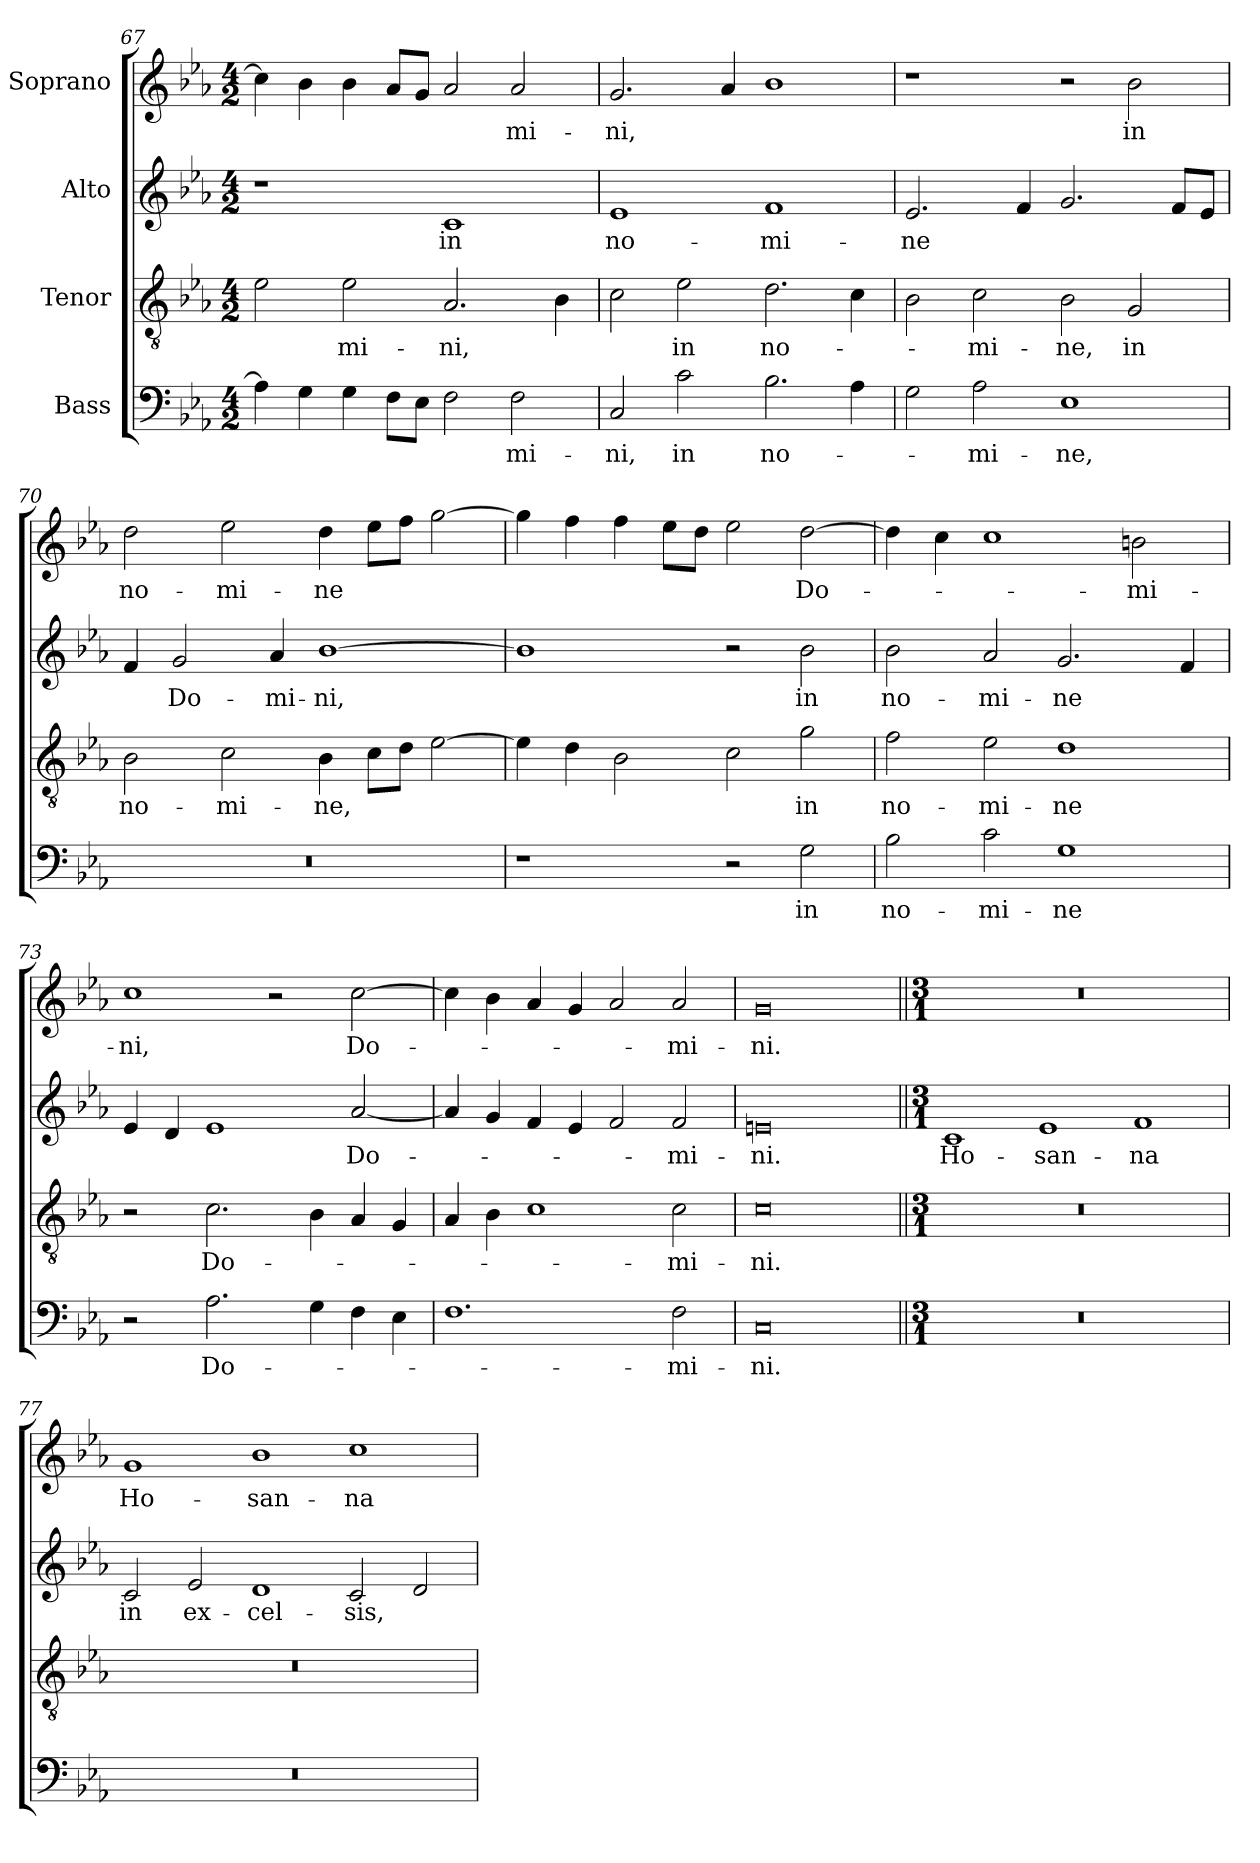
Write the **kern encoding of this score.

**kern	**text	**kern	**text	**kern	**text	**kern	**text
*part4	*part4	*part3	*part3	*part2	*part2	*part1	*part1
*staff4	*staff4	*staff3	*staff3	*staff2	*staff2	*staff1	*staff1
*I"Bass	*	*I"Tenor	*	*I"Alto	*	*I"Soprano	*
!!LO:LB:g=z
*clefF4	*	*clefGv2	*	*clefG2	*	*clefG2	*
*k[b-e-a-]	*	*k[b-e-a-]	*	*k[b-e-a-]	*	*k[b-e-a-]	*
*E-:	*	*E-:	*	*E-:	*	*E-:	*
*M4/2	*	*M4/2	*	*M4/2	*	*M4/2	*
=67	=67	=67	=67	=67	=67	=67	=67
4A-\]	.	2e-\	.	1r	.	4cc\]	.
4G\	.	.	.	.	.	4b-\	.
4G\	.	2e-\	-mi-	.	.	4b-\	.
8F\L	.	.	.	.	.	8a-/L	.
8E-\J	.	.	.	.	.	8g/J	.
2F\	.	2.A-/	-ni,	1c	in	2a-/	.
2F\	-mi-	.	.	.	.	2a-/	-mi-
.	.	4B-\	.	.	.	.	.
=68	=68	=68	=68	=68	=68	=68	=68
2C/	-ni,	2c\	.	1e-	no-	2.g/	-ni,
2c\	in	2e-\	in	.	.	.	.
.	.	.	.	.	.	4a-/	.
2.B-\	no-	2.d\	no-	1f	-mi-	1b-	.
4A-\	.	4c\	.	.	.	.	.
=69	=69	=69	=69	=69	=69	=69	=69
2G\	.	2B-\	.	2.e-/	-ne	1r	.
2A-\	-mi-	2c\	-mi-	.	.	.	.
.	.	.	.	4f/	.	.	.
1E-	-ne,	2B-\	-ne,	2.g/	.	2r	.
.	.	2G/	in	.	.	2b-\	in
.	.	.	.	8f/L	.	.	.
.	.	.	.	8e-/J	.	.	.
=70	=70	=70	=70	=70	=70	=70	=70
0r	.	2B-\	no-	4f/	.	2dd\	no-
.	.	.	.	2g/	Do-	.	.
.	.	2c\	-mi-	.	.	2ee-\	-mi-
.	.	.	.	4a-/	-mi-	.	.
.	.	4B-\	-ne,	[1b-	-ni,	4dd\	-ne
.	.	8c\L	.	.	.	8ee-\L	.
.	.	8d\J	.	.	.	8ff\J	.
.	.	[2e-\	.	.	.	[2gg\	.
=71	=71	=71	=71	=71	=71	=71	=71
1r	.	4e-\]	.	1b-]	.	4gg\]	.
.	.	4d\	.	.	.	4ff\	.
.	.	2B-\	.	.	.	4ff\	.
.	.	.	.	.	.	8ee-\L	.
.	.	.	.	.	.	8dd\J	.
2r	.	2c\	.	2r	.	2ee-\	.
2G\	in	2g\	in	2b-\	in	[2dd\	Do-
=72	=72	=72	=72	=72	=72	=72	=72
2B-\	no-	2f\	no-	2b-\	no-	4dd\]	.
.	.	.	.	.	.	4cc\	.
2c\	-mi-	2e-\	-mi-	2a-/	-mi-	1cc	.
1G	-ne	1d	-ne	2.g/	-ne	.	.
.	.	.	.	.	.	2bn\	-mi-
.	.	.	.	4f/	.	.	.
!!LO:PB:g=z
=73	=73	=73	=73	=73	=73	=73	=73
2r	.	2r	.	4e-/	.	1cc	-ni,
.	.	.	.	4d/	.	.	.
2.A-\	Do-	2.c\	Do-	1e-	.	.	.
.	.	.	.	.	.	2r	.
4G\	.	4B-\	.	.	.	.	.
4F\	.	4A-/	.	[2a-/	Do-	[2cc\	Do-
4E-\	.	4G/	.	.	.	.	.
=74	=74	=74	=74	=74	=74	=74	=74
1.F	.	4A-/	.	4a-/]	.	4cc\]	.
.	.	4B-\	.	4g/	.	4b-\	.
.	.	1c	.	4f/	.	4a-/	.
.	.	.	.	4e-/	.	4g/	.
.	.	.	.	2f/	.	2a-/	.
2F\	-mi-	2c\	-mi-	2f/	-mi-	2a-/	-mi-
=75	=75	=75	=75	=75	=75	=75	=75
0C	-ni.	0c	-ni.	0en	-ni.	0g	-ni.
=76||	=76||	=76||	=76||	=76||	=76||	=76||	=76||
*M3/1	*	*M3/1	*	*M3/1	*	*M3/1	*
0.r	.	0.r	.	1c	Ho-	0.r	.
.	.	.	.	1e-	-san-	.	.
.	.	.	.	1f	-na	.	.
=77	=77	=77	=77	=77	=77	=77	=77
0.r	.	0.r	.	2c/	in	1g	Ho-
.	.	.	.	2e-/	ex-	.	.
.	.	.	.	1d	-cel-	1b-	-san-
.	.	.	.	2c/	-sis,	1cc	-na
.	.	.	.	2d/	.	.	.
=	=	=	=	=	=	=	=
*-	*-	*-	*-	*-	*-	*-	*-
